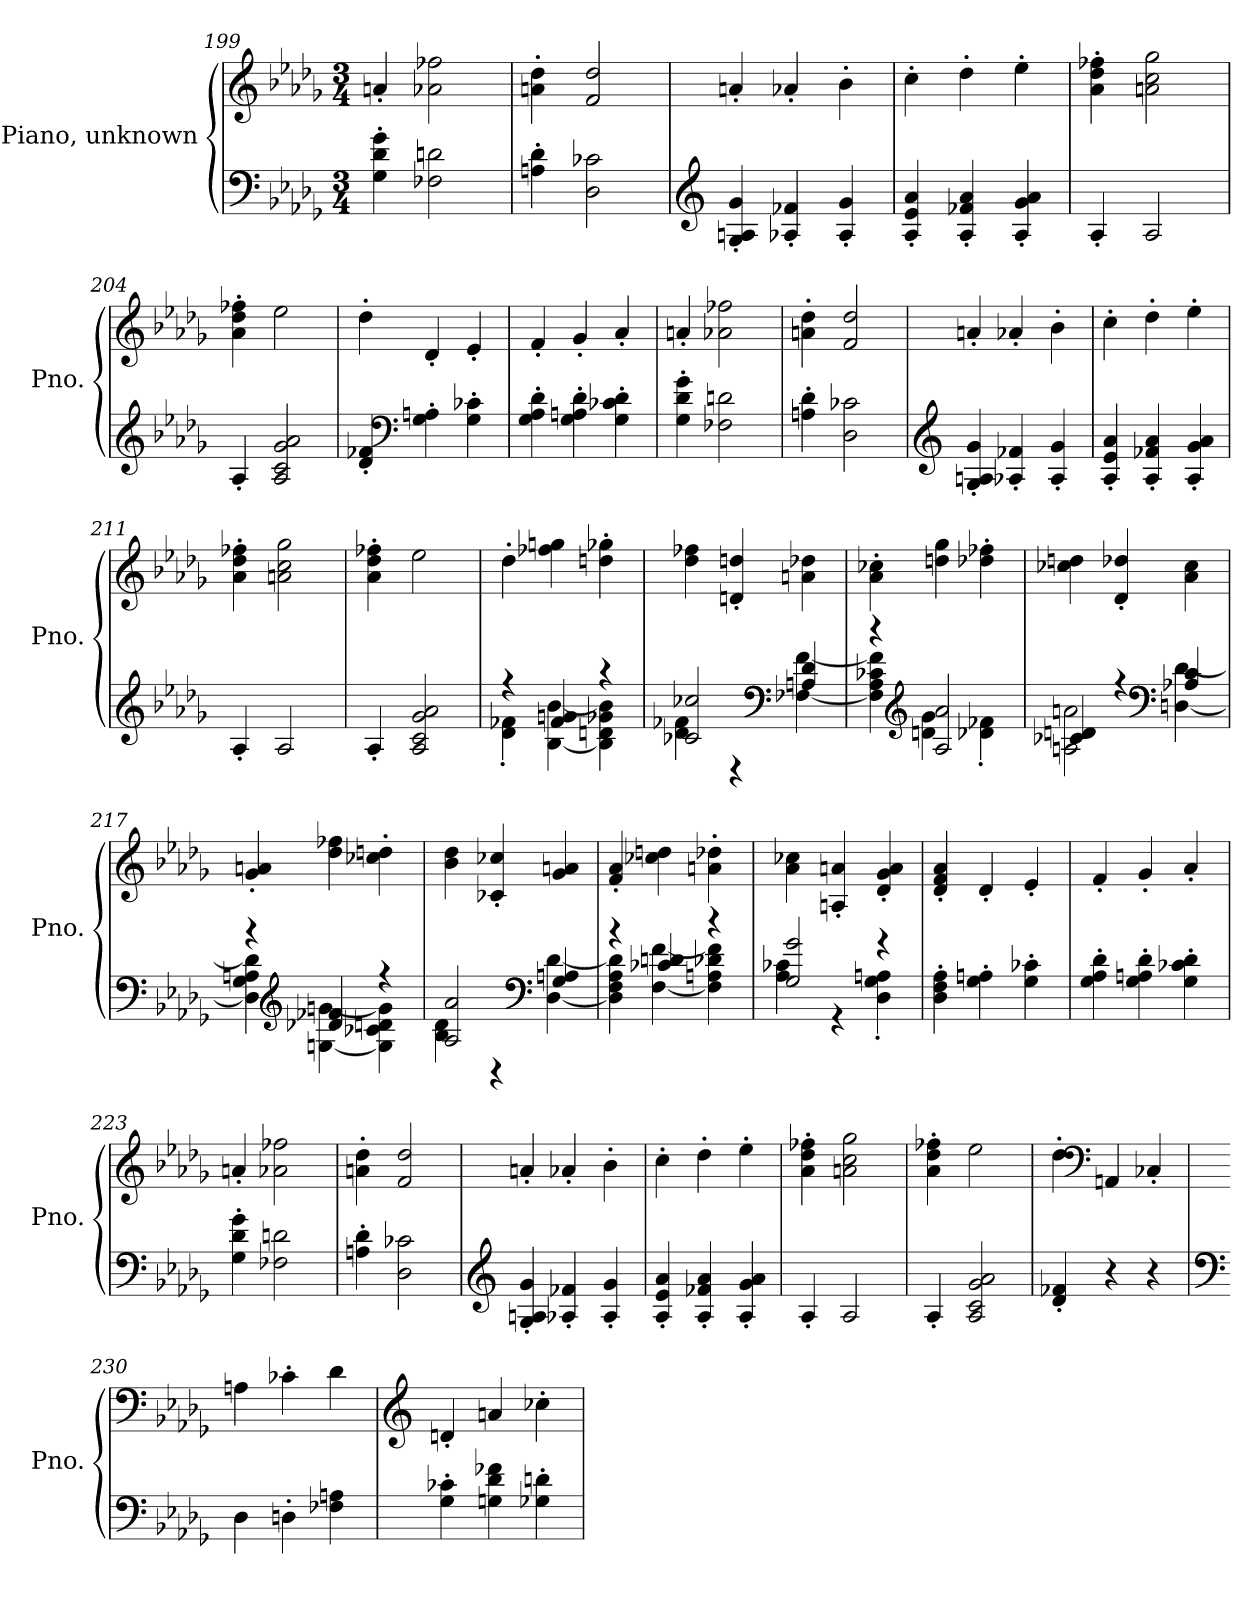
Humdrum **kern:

**kern	**kern
*part1	*part1
*staff2	*staff1
*I"Piano, unknown	*
*I'Pno.	*
*clefF4	*clefG2
*k[b-e-a-d-g-]	*k[b-e-a-d-g-]
*M3/4	*M3/4
=199	=199
4G-\' 4d-\' 4g-\'	4an'/
2F-X\ 2dn\	2a-X\ 2ff-X\
=200	=200
4An\' 4d-\'	4an\' 4dd-\'
2D-\ 2c-X\	2f/ 2dd-/
=201	=201
*clefG2	*
4G-/' 4An/' 4g-/'	4an'/
4A-X/' 4f-X/'	4a-X'/
4A-/' 4g-/'	4b-'\
=202	=202
4A-/' 4e-/' 4a-/'	4cc'\
4A-/' 4f-X/' 4a-/'	4dd-'\
4A-/' 4g-/' 4a-/'	4ee-'\
=203	=203
4A-'/	4a-\' 4dd-\' 4ff-X\'
2A-/	2an\ 2cc\ 2gg-\
!!LO:LB:g=z
=204	=204
4A-'/	4a-\' 4dd-\' 4ff-X\'
2A-/ 2c/ 2g-/ 2a-/	2ee-\
=205	=205
4d-/' 4f-X/'	4dd-'\
*clefF4	*
4G-\' 4An\'	4d-'/
4G-\' 4c-X\'	4e-'/
=206	=206
4G-\' 4A-\' 4d-\'	4f'/
4G-\' 4An\' 4d-\'	4g-'/
4G-\' 4c-X\' 4d-\'	4a-'/
=207	=207
4G-\' 4d-\' 4g-\'	4an'/
2F-X\ 2dn\	2a-X\ 2ff-X\
=208	=208
4An\' 4d-\'	4an\' 4dd-\'
2D-\ 2c-X\	2f/ 2dd-/
=209	=209
*clefG2	*
4G-/' 4An/' 4g-/'	4an'/
4A-X/' 4f-X/'	4a-X'/
4A-/' 4g-/'	4b-'\
=210	=210
4A-/' 4e-/' 4a-/'	4cc'\
4A-/' 4f-X/' 4a-/'	4dd-'\
4A-/' 4g-/' 4a-/'	4ee-'\
!!LO:LB:g=z
=211	=211
4A-'/	4a-\' 4dd-\' 4ff-X\'
2A-/	2an\ 2cc\ 2gg-\
=212	=212
4A-'/	4a-\' 4dd-\' 4ff-X\'
2A-/ 2c/ 2g-/ 2a-/	2ee-\
=213	=213
*^	*
4r	4d-\' 4f-X\'	4dd-'\
4f-/ 4gn/	[4B-\ [4b-\	4ff-X\ 4ggn\
4r	4B-\] 4dn\ 4g-X\ 4b-\]	4ddn\' 4gg-X\'
=214	=214	=214
2c-X/ 2cc-X/	4d-\ 4f-X\	4dd-\ 4ff-X\
.	4r	4dn/' 4ddn/'
*clefF4	*	*
4An/ 4d-/	[4F-X\ [4f-\	4an\ 4dd-X\
=215	=215	=215
4r	4F-\] 4A-\ 4c-X\ 4f-\]	4a-\' 4cc-X\'
*clefG2	*	*
2A-/ 2a-/	4dn\ 4g-\	4ddn\ 4gg-\
.	4d-X\' 4f-X\'	4dd-X\' 4ff-X\'
!!LO:LB:g=z
=216	=216	=216
4c-X/ 4dn/	2An\ 2an\	4cc-X\ 4ddn\
4r	.	4d-/' 4dd-X/'
*clefF4	*	*
4A-X/ 4c-/	[4Dn\ [4d\	4a-\ 4cc-\
=217	=217	=217
4r	4D\] 4G-\ 4An\ 4d\]	4g-/' 4an/'
*clefG2	*	*
4d-X/ 4f-X/	[4Gn\ [4gn\	4dd-\ 4ff-X\
4r	4G\] 4c-X\ 4dn\ 4g\]	4cc-X\' 4ddn\'
=218	=218	=218
2A-/ 2a-/	4B-\ 4d-\	4b-\ 4dd-\
.	4r	4c-X/' 4cc-X/'
*clefF4	*	*
4G-/ 4An/	[4D-\ [4d-\	4g-/ 4an/
=219	=219	=219
4r	4D-\] 4F\ 4A-\ 4d-\]	4f/' 4a-/'
4c-X/ 4dn/	[4F\ [4f\	4cc-X\ 4ddn\
4r	4F\] 4An\ 4d-X\ 4f\]	4an\' 4dd-X\'
!!LO:LB:g=z
=220	=220	=220
2G-/ 2g-/	4A-\ 4c-X\	4a-\ 4cc-X\
.	4r	4An/' 4an/'
4r	4D-\' 4G-\' 4An\'	4d-/' 4g-/' 4a/'
*v	*v	*
=221	=221
4D-\' 4F\' 4A-\'	4d-/' 4f/' 4a-/'
4G-\' 4An\'	4d-'/
4G-\' 4c-X\'	4e-'/
=222	=222
4G-\' 4A-\' 4d-\'	4f'/
4G-\' 4An\' 4d-\'	4g-'/
4G-\' 4c-X\' 4d-\'	4a-'/
=223	=223
4G-\' 4d-\' 4g-\'	4an'/
2F-X\ 2dn\	2a-X\ 2ff-X\
=224	=224
4An\' 4d-\'	4an\' 4dd-\'
2D-\ 2c-X\	2f/ 2dd-/
=225	=225
*clefG2	*
4G-/' 4An/' 4g-/'	4an'/
4A-X/' 4f-X/'	4a-X'/
4A-/' 4g-/'	4b-'\
=226	=226
4A-/' 4e-/' 4a-/'	4cc'\
4A-/' 4f-X/' 4a-/'	4dd-'\
4A-/' 4g-/' 4a-/'	4ee-'\
!!LO:PB:g=z
=227	=227
4A-'/	4a-\' 4dd-\' 4ff-X\'
2A-/	2an\ 2cc\ 2gg-\
=228	=228
4A-'/	4a-\' 4dd-\' 4ff-X\'
2A-/ 2c/ 2g-/ 2a-/	2ee-\
=229	=229
4d-/' 4f-X/'	4dd-'\
*	*clefF4
4r	4AAn/
4r	4C-X'/
=230	=230
*clefF4	*
4D-\	4An\
4Dn'\	4c-X'\
4F-X\ 4An\	4d-\
=231	=231
*	*clefG2
4G-\' 4c-X\'	4dn'/
4Gn\ 4d-\ 4f-X\	4an/
4G-X\' 4dn\'	4cc-X'\
=	=
*-	*-
